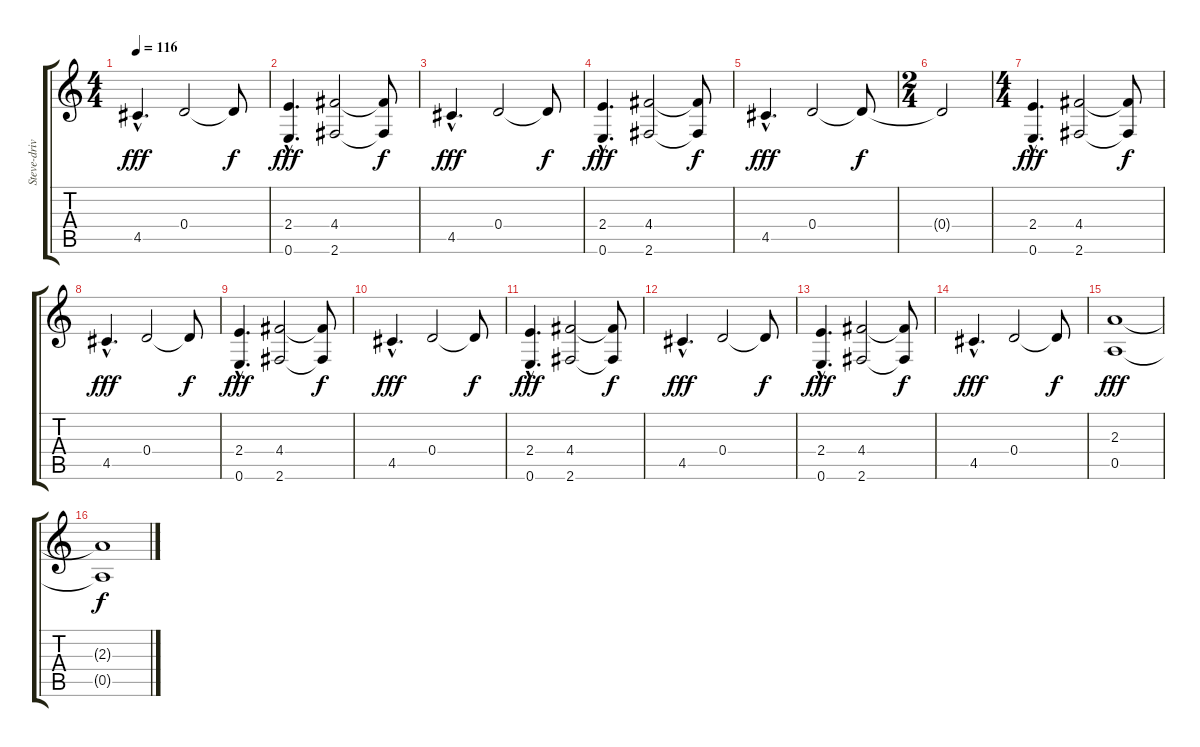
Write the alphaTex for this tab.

\track ("Steve-drive" "Steve-driv") {instrument distortionguitar}
\staff {score tabs}
\tuning (E4 B3 G3 D3 A2 E2) {hide}
\ts (4 4)
\tempo 116
\clef g2
\ks c
4.5{hac}.4{d dy fff} 0.4.2 0.4{t}.8{dy f} |
(2.4{hac} 0.6{hac}).4{d dy fff} (4.4 2.6).2 (4.4{t} 2.6{t}).8{dy f} |
4.5{hac}.4{d dy fff} 0.4.2 0.4{t}.8{dy f} |
(2.4{hac} 0.6{hac}).4{d dy fff} (4.4 2.6).2 (4.4{t} 2.6{t}).8{dy f} |
4.5{hac}.4{d dy fff} 0.4.2 0.4{t}.8{dy f} |
\ts (2 4)
0.4{t}.2 |
\ts (4 4)
(2.4{hac} 0.6{hac}).4{d dy fff} (4.4 2.6).2 (4.4{t} 2.6{t}).8{dy f} |
4.5{hac}.4{d dy fff} 0.4.2 0.4{t}.8{dy f} |
(2.4{hac} 0.6{hac}).4{d dy fff} (4.4 2.6).2 (4.4{t} 2.6{t}).8{dy f} |
4.5{hac}.4{d dy fff} 0.4.2 0.4{t}.8{dy f} |
(2.4{hac} 0.6{hac}).4{d dy fff} (4.4 2.6).2 (4.4{t} 2.6{t}).8{dy f} |
4.5{hac}.4{d dy fff} 0.4.2 0.4{t}.8{dy f} |
(2.4{hac} 0.6{hac}).4{d dy fff} (4.4 2.6).2 (4.4{t} 2.6{t}).8{dy f} |
4.5{hac}.4{d dy fff} 0.4.2 0.4{t}.8{dy f} |
(2.3 0.5).1{dy fff} |
(2.3{t} 0.5{t}).1{dy f}
